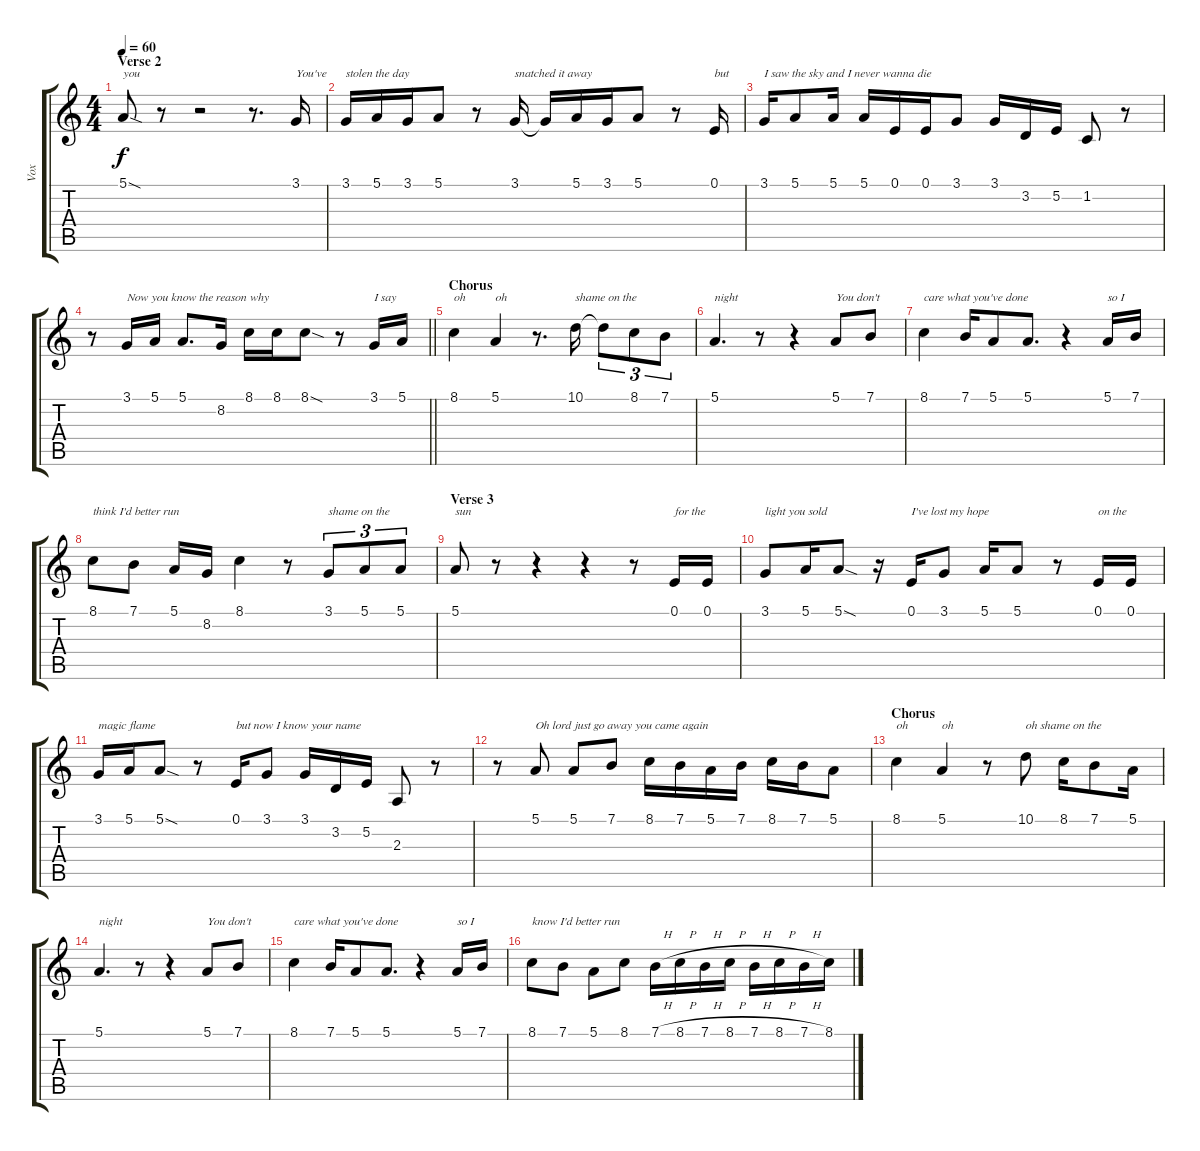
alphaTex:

\track ("Vox" "Vox") {instrument violin}
\staff {score tabs}
\tuning (E4 B3 G3 D3 A2 E2) {hide}
\ts (4 4)
\section ("" "Verse 2")
\tempo 60
\clef g2
\ks aminor
5.1{sod}.8{txt "you" dy f} r.8 r.2 r.8{d} 3.1.16{txt "You've"} |
3.1.16{txt "stolen the day"} 5.1.16 3.1.16 5.1.8 r.8 3.1.16{txt "snatched it away"} 3.1{t}.16 5.1.16 3.1.16 5.1.8 r.8 0.1.16{txt "but"} |
3.1.16{txt "I saw the sky and I never wanna die"} 5.1.8 5.1.16 5.1.16 0.1.16 0.1.16 3.1.8 3.1.16 3.2.16 5.2.16 1.2.8 r.8 |
\barLineRight lightlight
r.8 3.1.16{txt "Now you know the reason why"} 5.1.16 5.1.8{d} 8.2.16 8.1.16 8.1.16 8.1{sod}.8 r.8 3.1.16{txt "I say"} 5.1.16 |
\section ("" "Chorus")
8.1.4{txt "oh"} 5.1.4{txt "oh"} r.8{d} 10.1.16{txt "shame on the"} 10.1{t}.8{tu (3 2)} 8.1.8{tu (3 2)} 7.1.8{tu (3 2)} |
5.1.4{d txt "night"} r.8 r.4 5.1.8{txt "You don't"} 7.1.8 |
8.1.4{txt "care what you've done"} 7.1.16 5.1.8 5.1.8{d} r.4 5.1.16{txt "so I"} 7.1.16 |
8.1.8{txt "think I'd better run"} 7.1.8 5.1.16 8.2.16 8.1.4 r.8 3.1.8{tu (3 2) txt "shame on the"} 5.1.8{tu (3 2)} 5.1.8{tu (3 2)} |
\section ("" "Verse 3")
5.1.8{txt "sun"} r.8 r.4 r.4 r.8 0.1.16{txt "for the"} 0.1.16 |
3.1.8{txt "light you sold"} 5.1.16 5.1{sod}.8 r.16 0.1.16{txt "I've lost my hope"} 3.1.8 5.1.16 5.1.8 r.8 0.1.16{txt "on the"} 0.1.16 |
3.1.16{txt "magic flame"} 5.1.16 5.1{sod}.8 r.8 0.1.16{txt "but now I know your name"} 3.1.8 3.1.16 3.2.16 5.2.16 2.3.8 r.8 |
r.8 5.1.8{txt "Oh lord just go away you came again"} 5.1.8 7.1.8 8.1.16 7.1.16 5.1.16 7.1.16 8.1.16 7.1.16 5.1.8 |
\section ("" "Chorus")
8.1.4{txt "oh"} 5.1.4{txt "oh"} r.8 10.1.8{txt "oh shame on the "} 8.1.16 7.1.8 5.1.16 |
5.1.4{d txt "night"} r.8 r.4 5.1.8{txt "You don't"} 7.1.8 |
8.1.4{txt "care what you've done"} 7.1.16 5.1.8 5.1.8{d} r.4 5.1.16{txt "so I"} 7.1.16 |
8.1.8{txt "know I'd better run"} 7.1.8 5.1.8 8.1.8 7.1{h}.16 8.1{h}.16 7.1{h}.16 8.1{h}.16 7.1{h}.16{volume 5} 8.1{h}.16 7.1{h}.16 8.1{h}.16
